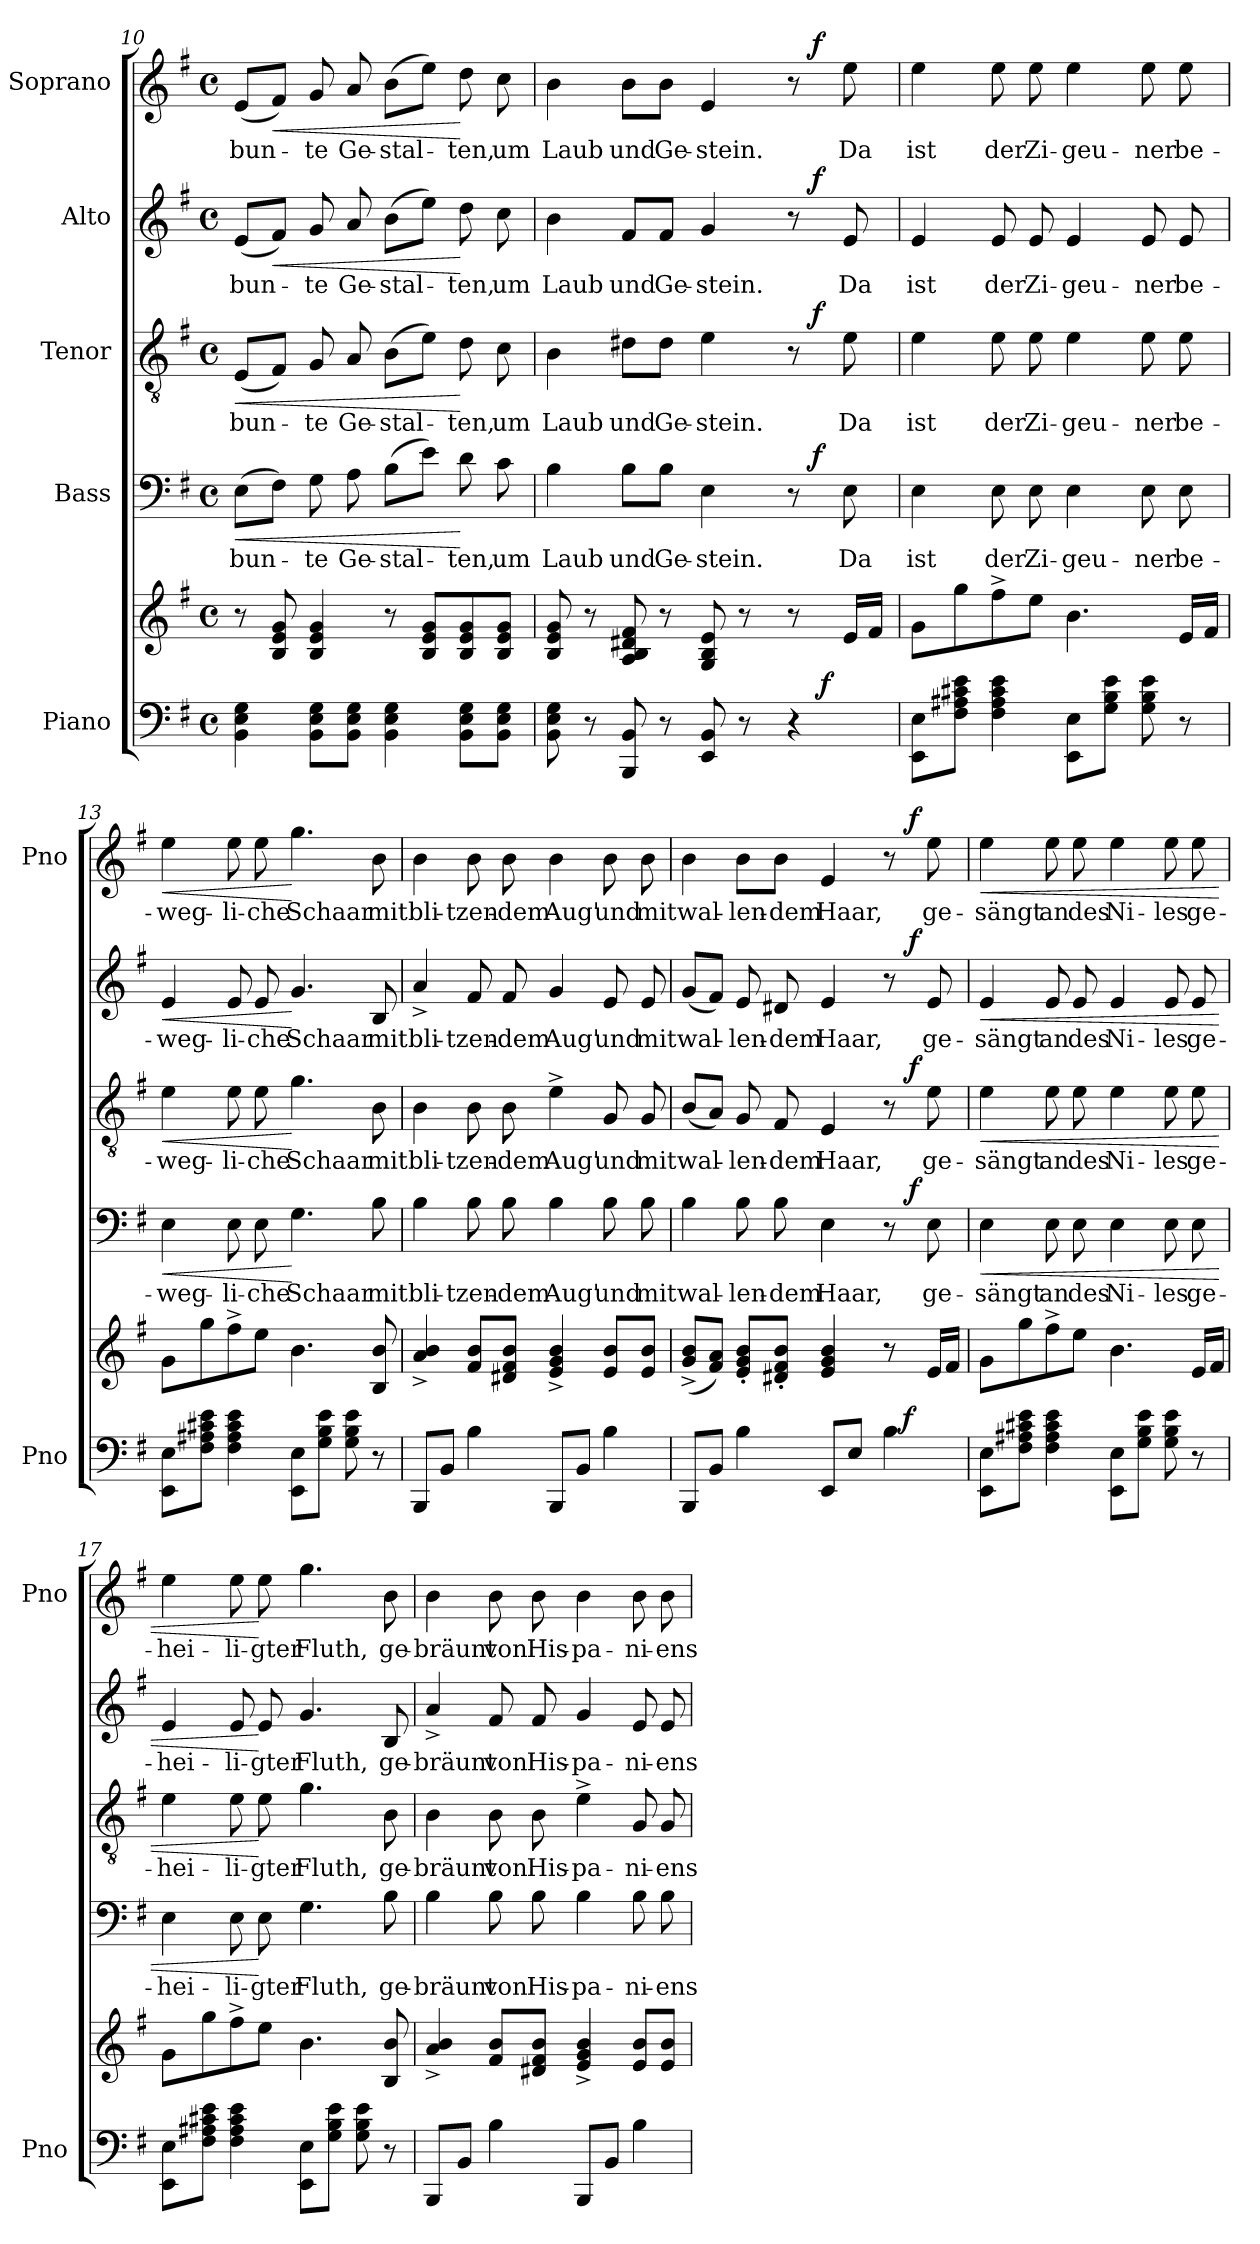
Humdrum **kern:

**kern	**kern	**dynam	**kern	**text	**dynam	**kern	**text	**dynam	**kern	**text	**dynam	**kern	**text	**dynam
*part5	*part5	*part5	*part4	*part4	*part4	*part3	*part3	*part3	*part2	*part2	*part2	*part1	*part1	*part1
*staff6	*staff5	*staff5/6	*staff4	*staff4	*staff4	*staff3	*staff3	*staff3	*staff2	*staff2	*staff2	*staff1	*staff1	*staff1
*I"Piano	*	*	*I"Bass	*	*	*I"Tenor	*	*	*I"Alto	*	*	*I"Soprano	*	*
*I'Pno	*	*	*	*	*	*	*	*	*	*	*	*I'Pno	*	*
!!LO:PB:g=z
*clefF4	*clefG2	*	*clefF4	*	*	*clefGv2	*	*	*clefG2	*	*	*clefG2	*	*
*k[f#]	*k[f#]	*	*k[f#]	*	*	*k[f#]	*	*	*k[f#]	*	*	*k[f#]	*	*
*e:	*e:	*	*e:	*	*	*e:	*	*	*e:	*	*	*e:	*	*
*M4/4	*M4/4	*	*M4/4	*	*	*M4/4	*	*	*M4/4	*	*	*M4/4	*	*
*met(c)	*met(c)	*	*met(c)	*	*	*met(c)	*	*	*met(c)	*	*	*met(c)	*	*
=10	=10	=10	=10	=10	=10	=10	=10	=10	=10	=10	=10	=10	=10	=10
!	!	!	!	!	!LO:HP:b	!	!	!LO:HP:b	!	!	!	!	!	!
4BB\ 4E\ 4G\	8r	.	(8E\L	bun-	<	(8E/L	bun-	<	(8e/L	bun-	.	(8e/L	bun-	.
!	!	!	!	!	!	!	!	!	!	!	!LO:HP:b	!	!	!LO:HP:b
.	8B/ 8e/ 8g/	.	8F#\J)	.	.	8F#/J)	.	.	8f#/J)	.	<	8f#/J)	.	<
8BB\ 8E\ 8G\L	4B/ 4e/ 4g/	.	8G\	-te	.	8G/	-te	.	8g/	-te	.	8g/	-te	.
8BB\ 8E\ 8G\J	.	.	8A\	Ge-	.	8A/	Ge-	.	8a/	Ge-	.	8a/	Ge-	.
4BB\ 4E\ 4G\	8r	.	(8B\L	-stal-	.	(8B\L	-stal-	.	(8b\L	-stal-	.	(8b\L	-stal-	.
.	8B/ 8e/ 8g/L	.	8e\J)	.	.	8e\J)	.	.	8ee\J)	.	.	8ee\J)	.	.
8BB\ 8E\ 8G\L	8B/ 8e/ 8g/	.	8d\	-ten,	[	8d\	-ten,	[	8dd\	-ten,	[	8dd\	-ten,	[
8BB\ 8E\ 8G\J	8B/ 8e/ 8g/J	.	8c\	um	.	8c\	um	.	8cc\	um	.	8cc\	um	.
=11	=11	=11	=11	=11	=11	=11	=11	=11	=11	=11	=11	=11	=11	=11
*^	*	*	*^	*	*	*^	*	*	*^	*	*	*^	*	*
8BB\ 8E\ 8G\	3%2ryy	8B/ 8e/ 8g/	.	4B\	2ryy	Laub	.	4B\	2ryy	Laub	.	4b\	2ryy	Laub	.	4b\	2ryy	Laub	.
8r	.	8r	.	.	.	.	.	.	.	.	.	.	.	.	.	.	.	.	.
8BBB/ 8BB/	.	8A/ 8B/ 8d#X/ 8f#/	.	8B\L	.	und	.	8d#X\L	.	und	.	8f#/L	.	und	.	8b\L	.	und	.
8r	.	8r	.	8B\J	.	Ge-	.	8d#\J	.	Ge-	.	8f#/J	.	Ge-	.	8b\J	.	Ge-	.
8EE/ 8BB/	.	8G/ 8B/ 8e/	.	4E\	4ryy	-stein.	.	4e\	4ryy	-stein.	.	4g/	4ryy	-stein.	.	4e/	4ryy	-stein.	.
8r	.	8r	.	.	.	.	.	.	.	.	.	.	.	.	.	.	.	.	.
.	12...ryy	.	.	.	.	.	.	.	.	.	.	.	.	.	.	.	.	.	.
4r	.	8r	.	8r	16ryy	.	.	8r	16ryy	.	.	8r	16ryy	.	.	8r	16ryy	.	.
!	!	!	!	!	!	!	!LO:DY:a	!	!	!	!LO:DY:a	!	!	!	!LO:DY:a	!	!	!	!LO:DY:a
.	.	.	.	.	8.ryy	.	f	.	8.ryy	.	f	.	8.ryy	.	f	.	8.ryy	.	f
!	!	!	!LO:DY:a=2	!	!	!	!	!	!	!	!	!	!	!	!	!	!	!	!
.	6ryy	.	f	.	.	.	.	.	.	.	.	.	.	.	.	.	.	.	.
.	.	16e/LL	.	8E\	.	Da	.	8e\	.	Da	.	8e/	.	Da	.	8ee\	.	Da	.
.	.	16f#/JJ	.	.	.	.	.	.	.	.	.	.	.	.	.	.	.	.	.
.	96ryy	.	.	.	.	.	.	.	.	.	.	.	.	.	.	.	.	.	.
*	*	*	*	*v	*v	*	*	*	*	*	*	*v	*v	*	*	*v	*v	*	*
*v	*v	*	*	*	*	*	*v	*v	*	*	*	*	*	*	*	*
=12	=12	=12	=12	=12	=12	=12	=12	=12	=12	=12	=12	=12	=12	=12
8EE\ 8E\L	8g\L	.	4E\	ist	.	4e\	ist	.	4e/	ist	.	4ee\	ist	.
8F#\ 8A#X\ 8c#X\ 8e\J	8gg\	.	.	.	.	.	.	.	.	.	.	.	.	.
4F#\ 4A#\ 4c#\ 4e\	8ff#^>\	.	8E\	der	.	8e\	der	.	8e/	der	.	8ee\	der	.
.	8ee\J	.	8E\	Zi-	.	8e\	Zi-	.	8e/	Zi-	.	8ee\	Zi-	.
8EE\ 8E\L	4.b\	.	4E\	-geu-	.	4e\	-geu-	.	4e/	-geu-	.	4ee\	-geu-	.
8G\ 8B\ 8e\J	.	.	.	.	.	.	.	.	.	.	.	.	.	.
8G\ 8B\ 8e\	.	.	8E\	-ner	.	8e\	-ner	.	8e/	-ner	.	8ee\	-ner	.
8r	16e/LL	.	8E\	be-	.	8e\	be-	.	8e/	be-	.	8ee\	be-	.
.	16f#/JJ	.	.	.	.	.	.	.	.	.	.	.	.	.
!!LO:LB:g=z
=13	=13	=13	=13	=13	=13	=13	=13	=13	=13	=13	=13	=13	=13	=13
!	!	!	!	!	!LO:HP:b	!	!	!LO:HP:b	!	!	!LO:HP:b	!	!	!LO:HP:b
8EE\ 8E\L	8g\L	.	4E\	-weg-	<	4e\	-weg-	<	4e/	-weg-	<	4ee\	-weg-	<
8F#\ 8A#X\ 8c#X\ 8e\J	8gg\	.	.	.	.	.	.	.	.	.	.	.	.	.
4F#\ 4A#\ 4c#\ 4e\	8ff#^>\	.	8E\	-li-	.	8e\	-li-	.	8e/	-li-	.	8ee\	-li-	.
.	8ee\J	.	8E\	-che	.	8e\	-che	.	8e/	-che	.	8ee\	-che	.
8EE\ 8E\L	4.b\	.	4.G\	Schaar	[	4.g\	Schaar	[	4.g/	Schaar	[	4.gg\	Schaar	[
8G\ 8B\ 8e\J	.	.	.	.	.	.	.	.	.	.	.	.	.	.
8G\ 8B\ 8e\	.	.	.	.	.	.	.	.	.	.	.	.	.	.
8r	8B/ 8b/	.	8B\	mit	.	8B\	mit	.	8B/	mit	.	8b\	mit	.
=14	=14	=14	=14	=14	=14	=14	=14	=14	=14	=14	=14	=14	=14	=14
8BBB/L	4a/^< 4b/^<	.	4B\	bli-	.	4B\	bli-	.	4a^>/	bli-	.	4b\	bli-	.
8BB/J	.	.	.	.	.	.	.	.	.	.	.	.	.	.
4B\	8f#/ 8b/L	.	8B\	-tzen-	.	8B\	-tzen-	.	8f#/	-tzen-	.	8b\	-tzen-	.
.	8d#X/ 8f#/ 8b/J	.	8B\	-dem	.	8B\	-dem	.	8f#/	-dem	.	8b\	-dem	.
8BBB/L	4e/^< 4g/^< 4b/^<	.	4B\	Aug'	.	4e^>\	Aug'	.	4g/	Aug'	.	4b\	Aug'	.
8BB/J	.	.	.	.	.	.	.	.	.	.	.	.	.	.
4B\	8e/ 8b/L	.	8B\	und	.	8G/	und	.	8e/	und	.	8b\	und	.
.	8e/ 8b/J	.	8B\	mit	.	8G/	mit	.	8e/	mit	.	8b\	mit	.
=15	=15	=15	=15	=15	=15	=15	=15	=15	=15	=15	=15	=15	=15	=15
*^	*	*	*^	*	*	*^	*	*	*^	*	*	*^	*	*
8BBB/L	3%2ryy	(8g/^< 8b/^<L	.	4B\	2ryy	wal-	.	(8B/L	2ryy	wal-	.	(8g/L	2ryy	wal-	.	4b\	2ryy	wal-	.
8BB/J	.	8f#/ 8a/J)	.	.	.	.	.	8A/J)	.	.	.	8f#/J)	.	.	.	.	.	.	.
4B\	.	8e/'< 8g/'< 8b/'<L	.	8B\	.	-len-	.	8G/	.	-len-	.	8e/	.	-len-	.	8b\L	.	-len-	.
.	.	8d#X/'< 8f#/'< 8b/'<J	.	8B\	.	-dem	.	8F#/	.	-dem	.	8d#X/	.	-dem	.	8b\J	.	-dem	.
8EE/L	.	4e/ 4g/ 4b/	.	4E\	4ryy	Haar,	.	4E/	4ryy	Haar,	.	4e/	4ryy	Haar,	.	4e/	4ryy	Haar,	.
8E/J	.	.	.	.	.	.	.	.	.	.	.	.	.	.	.	.	.	.	.
.	12ryy	.	.	.	.	.	.	.	.	.	.	.	.	.	.	.	.	.	.
4B\	24ryy	8r	.	8r	16ryy	.	.	8r	16ryy	.	.	8r	16ryy	.	.	8r	16ryy	.	.
.	96ryy	.	.	.	.	.	.	.	.	.	.	.	.	.	.	.	.	.	.
!	!	!	!LO:DY:a=2	!	!	!	!	!	!	!	!	!	!	!	!	!	!	!	!
.	6ryy	.	f	.	.	.	.	.	.	.	.	.	.	.	.	.	.	.	.
!	!	!	!	!	!	!	!LO:DY:a	!	!	!	!LO:DY:a	!	!	!	!LO:DY:a	!	!	!	!LO:DY:a
.	.	.	.	.	8.ryy	.	f	.	8.ryy	.	f	.	8.ryy	.	f	.	8.ryy	.	f
.	.	16e/LL	.	8E\	.	ge-	.	8e\	.	ge-	.	8e/	.	ge-	.	8ee\	.	ge-	.
.	.	16f#/JJ	.	.	.	.	.	.	.	.	.	.	.	.	.	.	.	.	.
.	48.ryy	.	.	.	.	.	.	.	.	.	.	.	.	.	.	.	.	.	.
!!LO:PB:g=z
=16	=16	=16	=16	=16	=16	=16	=16	=16	=16	=16	=16	=16	=16	=16	=16	=16	=16	=16	=16
!	!	!	!	!	!	!	!LO:HP:b	!	!	!	!LO:HP:b	!	!	!	!LO:HP:b	!	!	!	!LO:HP:b
*	*	*	*	*v	*v	*	*	*	*	*	*	*v	*v	*	*	*v	*v	*	*
*v	*v	*	*	*	*	*	*v	*v	*	*	*	*	*	*	*	*
8EE\ 8E\L	8g\L	.	4E\	-sängt	<	4e\	-sängt	<	4e/	-sängt	<	4ee\	-sängt	<
8F#\ 8A#X\ 8c#X\ 8e\J	8gg\	.	.	.	.	.	.	.	.	.	.	.	.	.
4F#\ 4A#\ 4c#\ 4e\	8ff#^>\	.	8E\	an	.	8e\	an	.	8e/	an	.	8ee\	an	.
.	8ee\J	.	8E\	des	.	8e\	des	.	8e/	des	.	8ee\	des	.
8EE\ 8E\L	4.b\	.	4E\	Ni-	.	4e\	Ni-	.	4e/	Ni-	.	4ee\	Ni-	.
8G\ 8B\ 8e\J	.	.	.	.	.	.	.	.	.	.	.	.	.	.
8G\ 8B\ 8e\	.	.	8E\	-les	.	8e\	-les	.	8e/	-les	.	8ee\	-les	.
8r	16e/LL	.	8E\	ge-	.	8e\	ge-	.	8e/	ge-	.	8ee\	ge-	.
.	16f#/JJ	.	.	.	.	.	.	.	.	.	.	.	.	.
=17	=17	=17	=17	=17	=17	=17	=17	=17	=17	=17	=17	=17	=17	=17
8EE\ 8E\L	8g\L	.	4E\	-hei-	.	4e\	-hei-	.	4e/	-hei-	.	4ee\	-hei-	.
8F#\ 8A#X\ 8c#X\ 8e\J	8gg\	.	.	.	.	.	.	.	.	.	.	.	.	.
4F#\ 4A#\ 4c#\ 4e\	8ff#^>\	.	8E\	-li-	.	8e\	-li-	.	8e/	-li-	.	8ee\	-li-	.
.	8ee\J	.	8E\	-gter	[	8e\	-gter	[	8e/	-gter	[	8ee\	-gter	[
8EE\ 8E\L	4.b\	.	4.G\	Fluth,	.	4.g\	Fluth,	.	4.g/	Fluth,	.	4.gg\	Fluth,	.
8G\ 8B\ 8e\J	.	.	.	.	.	.	.	.	.	.	.	.	.	.
8G\ 8B\ 8e\	.	.	.	.	.	.	.	.	.	.	.	.	.	.
8r	8B/ 8b/	.	8B\	ge-	.	8B\	ge-	.	8B/	ge-	.	8b\	ge-	.
=18	=18	=18	=18	=18	=18	=18	=18	=18	=18	=18	=18	=18	=18	=18
8BBB/L	4a/^< 4b/^<	.	4B\	-bräunt	.	4B\	-bräunt	.	4a^>/	-bräunt	.	4b\	-bräunt	.
8BB/J	.	.	.	.	.	.	.	.	.	.	.	.	.	.
4B\	8f#/ 8b/L	.	8B\	von	.	8B\	von	.	8f#/	von	.	8b\	von	.
.	8d#X/ 8f#/ 8b/J	.	8B\	His-	.	8B\	His-	.	8f#/	His-	.	8b\	His-	.
8BBB/L	4e/^< 4g/^< 4b/^<	.	4B\	-pa-	.	4e^>\	-pa-	.	4g/	-pa-	.	4b\	-pa-	.
8BB/J	.	.	.	.	.	.	.	.	.	.	.	.	.	.
4B\	8e/ 8b/L	.	8B\	-ni-	.	8G/	-ni-	.	8e/	-ni-	.	8b\	-ni-	.
.	8e/ 8b/J	.	8B\	-ens	.	8G/	-ens	.	8e/	-ens	.	8b\	-ens	.
=	=	=	=	=	=	=	=	=	=	=	=	=	=	=
*-	*-	*-	*-	*-	*-	*-	*-	*-	*-	*-	*-	*-	*-	*-
